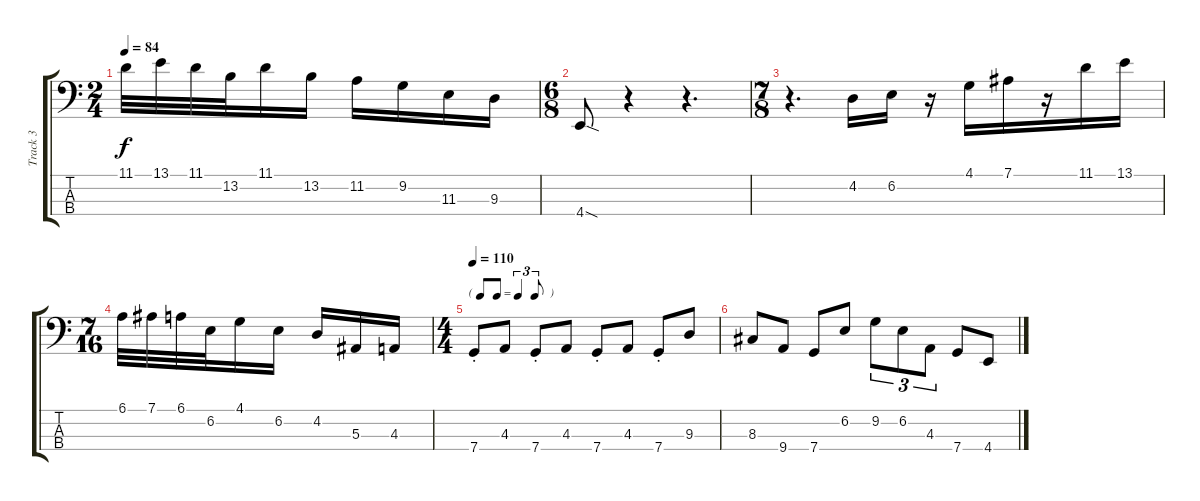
\track ("Track 3" "Track 3") {instrument electricbassfinger bank 177}
\staff {score tabs}
\tuning (Eb2 Bb1 F1 C1) {hide}
\ts (2 4)
\tempo 84
\clef f4
\ks c
11.1.32{dy f} 13.1.32 11.1.32 13.2.32 11.1.16 13.2.16 11.2.16 9.2.16 11.3.16 9.3.16 |
\ts (6 8)
4.4{sod}.8 r.4 r.4{d} |
\ts (7 8)
r.4{d} 4.2.16 6.2.16 r.16 4.1.16 7.1.16 r.16 11.1.16 13.1.16 |
\ts (7 16)
6.1.32 7.1.32 6.1.32 6.2.32 4.1.16 6.2.16 4.2.16 5.3.16 4.3.16 |
\ts (4 4)
\tf triplet8th
\tempo 110
7.4{st}.8 4.3.8 7.4{st}.8 4.3.8 7.4{st}.8 4.3.8 7.4{st}.8 9.3.8 |
8.3.8 9.4.8 7.4.8 6.2.8 9.2.8{tu (3 2)} 6.2.8{tu (3 2)} 4.3.8{tu (3 2)} 7.4.8 4.4.8
